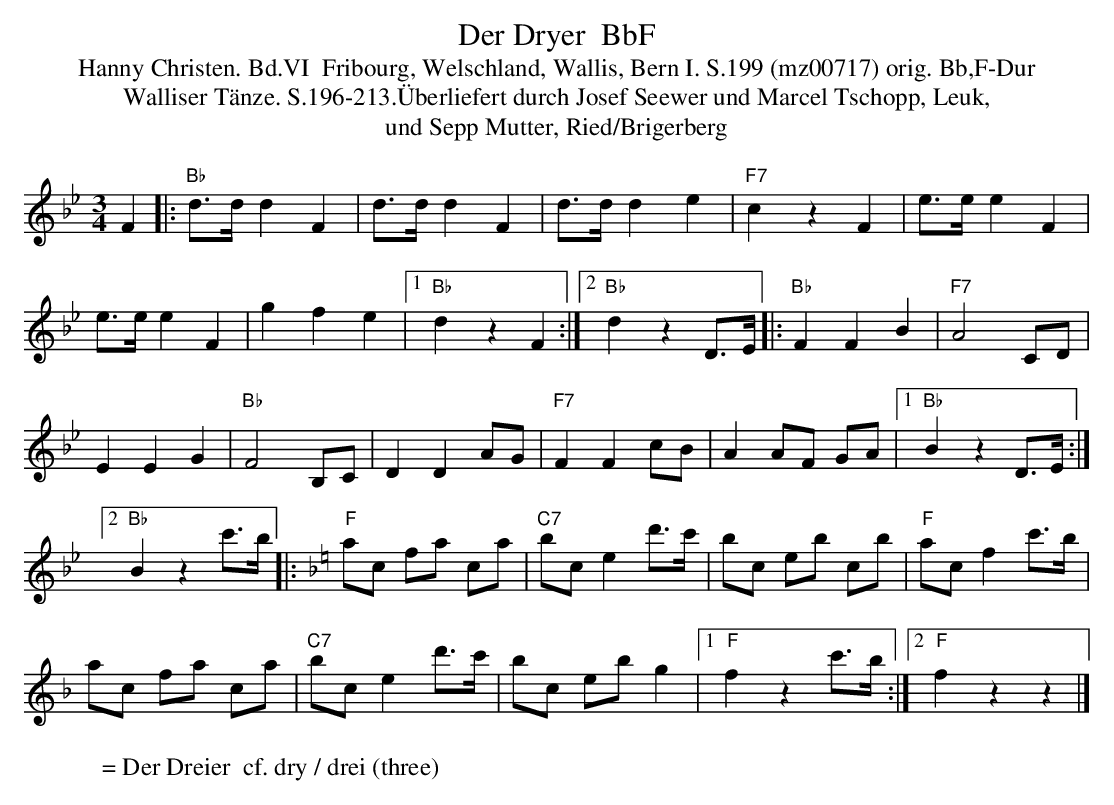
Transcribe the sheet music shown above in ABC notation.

X:1
T:Der Dryer  BbF
T:Hanny Christen. Bd.VI  Fribourg, Welschland, Wallis, Bern I. S.199 (mz00717) orig. Bb,F-Dur
T:Walliser T\"anze. S.196-213.\"Uberliefert durch Josef Seewer und Marcel Tschopp, Leuk,
T: und Sepp Mutter, Ried/Brigerberg
M:3/4
L:1/8
K:Bb %%MIDI gchordon
F2 |: "Bb"d>dd2F2 | d>dd2F2 | d>dd2e2 | "F7"c2z2F2 | e>ee2F2 |
e>ee2F2 | g2f2e2 |1 "Bb"d2z2F2 :|2 "Bb"d2z2D>E |: "Bb"F2F2B2 | "F7"A4CD |
E2E2G2 | "Bb"F4B,C | D2D2AG | "F7"F2F2cB | A2AF GA |1 "Bb"B2z2D>E :|2
"Bb"B2z2c'>b |: [K:F] "F"ac fa ca | "C7"bce2d'>c' | bc eb cb | "F"acf2c'>b |
ac fa ca | "C7"bce2d'>c' | bc ebg2 |1 "F"f2z2c'>b :|2 "F"f2z2z2 |]
W: = Der Dreier  cf. dry / drei (three)
